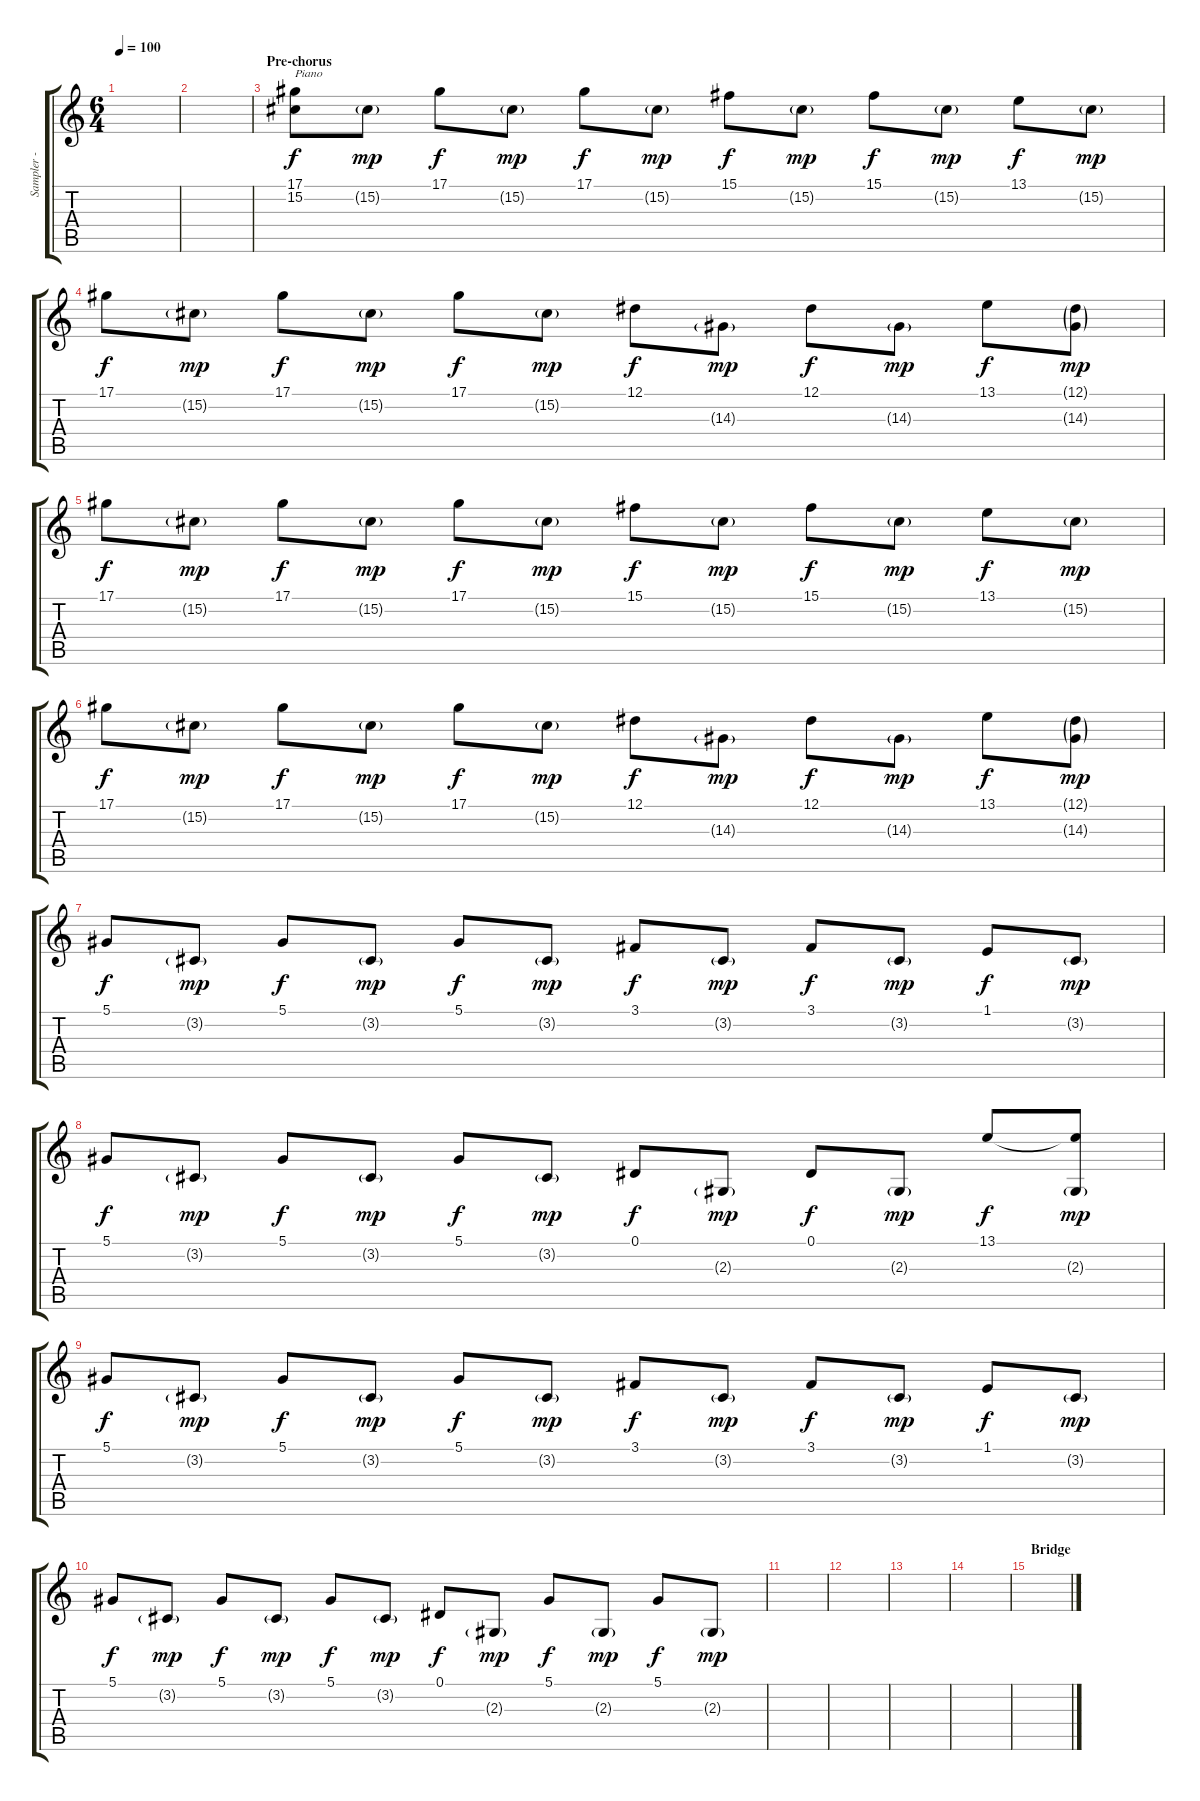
\track ("Sampler - Piano (Mr.Hahn)" "Sampler - ") {instrument acousticgrandpiano}
\staff {score tabs}
\tuning (Eb4 Bb3 Gb3 Db3 Ab2 Db2) {hide}
\ts (6 4)
\tempo 100
\clef g2
\ks c
|
|
\section ("" "Pre-chorus")
(17.1 15.2).8{txt "Piano" dy f instrument acousticgrandpiano} 15.2{g}.8{dy mp} 17.1.8{dy f} 15.2{g}.8{dy mp} 17.1.8{dy f} 15.2{g}.8{dy mp} 15.1.8{dy f} 15.2{g}.8{dy mp} 15.1.8{dy f} 15.2{g}.8{dy mp} 13.1.8{dy f} 15.2{g}.8{dy mp} |
17.1.8{dy f} 15.2{g}.8{dy mp} 17.1.8{dy f} 15.2{g}.8{dy mp} 17.1.8{dy f} 15.2{g}.8{dy mp} 12.1.8{dy f} 14.3{g}.8{dy mp} 12.1.8{dy f} 14.3{g}.8{dy mp} 13.1.8{dy f} (12.1{g} 14.3{g}).8{dy mp} |
17.1.8{dy f instrument acousticgrandpiano} 15.2{g}.8{dy mp} 17.1.8{dy f} 15.2{g}.8{dy mp} 17.1.8{dy f} 15.2{g}.8{dy mp} 15.1.8{dy f} 15.2{g}.8{dy mp} 15.1.8{dy f} 15.2{g}.8{dy mp} 13.1.8{dy f} 15.2{g}.8{dy mp} |
17.1.8{dy f} 15.2{g}.8{dy mp} 17.1.8{dy f} 15.2{g}.8{dy mp} 17.1.8{dy f} 15.2{g}.8{dy mp} 12.1.8{dy f} 14.3{g}.8{dy mp} 12.1.8{dy f} 14.3{g}.8{dy mp} 13.1.8{dy f} (12.1{g} 14.3{g}).8{dy mp} |
5.1.8{dy f} 3.2{g}.8{dy mp} 5.1.8{dy f} 3.2{g}.8{dy mp} 5.1.8{dy f} 3.2{g}.8{dy mp} 3.1.8{dy f} 3.2{g}.8{dy mp} 3.1.8{dy f} 3.2{g}.8{dy mp} 1.1.8{dy f} 3.2{g}.8{dy mp} |
5.1.8{dy f} 3.2{g}.8{dy mp} 5.1.8{dy f} 3.2{g}.8{dy mp} 5.1.8{dy f} 3.2{g}.8{dy mp} 0.1.8{dy f} 2.3{g}.8{dy mp} 0.1.8{dy f} 2.3{g}.8{dy mp} 13.1.8{dy f} (13.1{t} 2.3{g}).8{dy mp} |
5.1.8{dy f} 3.2{g}.8{dy mp} 5.1.8{dy f} 3.2{g}.8{dy mp} 5.1.8{dy f} 3.2{g}.8{dy mp} 3.1.8{dy f} 3.2{g}.8{dy mp} 3.1.8{dy f} 3.2{g}.8{dy mp} 1.1.8{dy f} 3.2{g}.8{dy mp} |
5.1.8{dy f} 3.2{g}.8{dy mp} 5.1.8{dy f} 3.2{g}.8{dy mp} 5.1.8{dy f} 3.2{g}.8{dy mp} 0.1.8{dy f} 2.3{g}.8{dy mp} 5.1.8{dy f} 2.3{g}.8{dy mp} 5.1.8{dy f} 2.3{g}.8{dy mp} |
|
|
|
|
\section ("" "Bridge")
